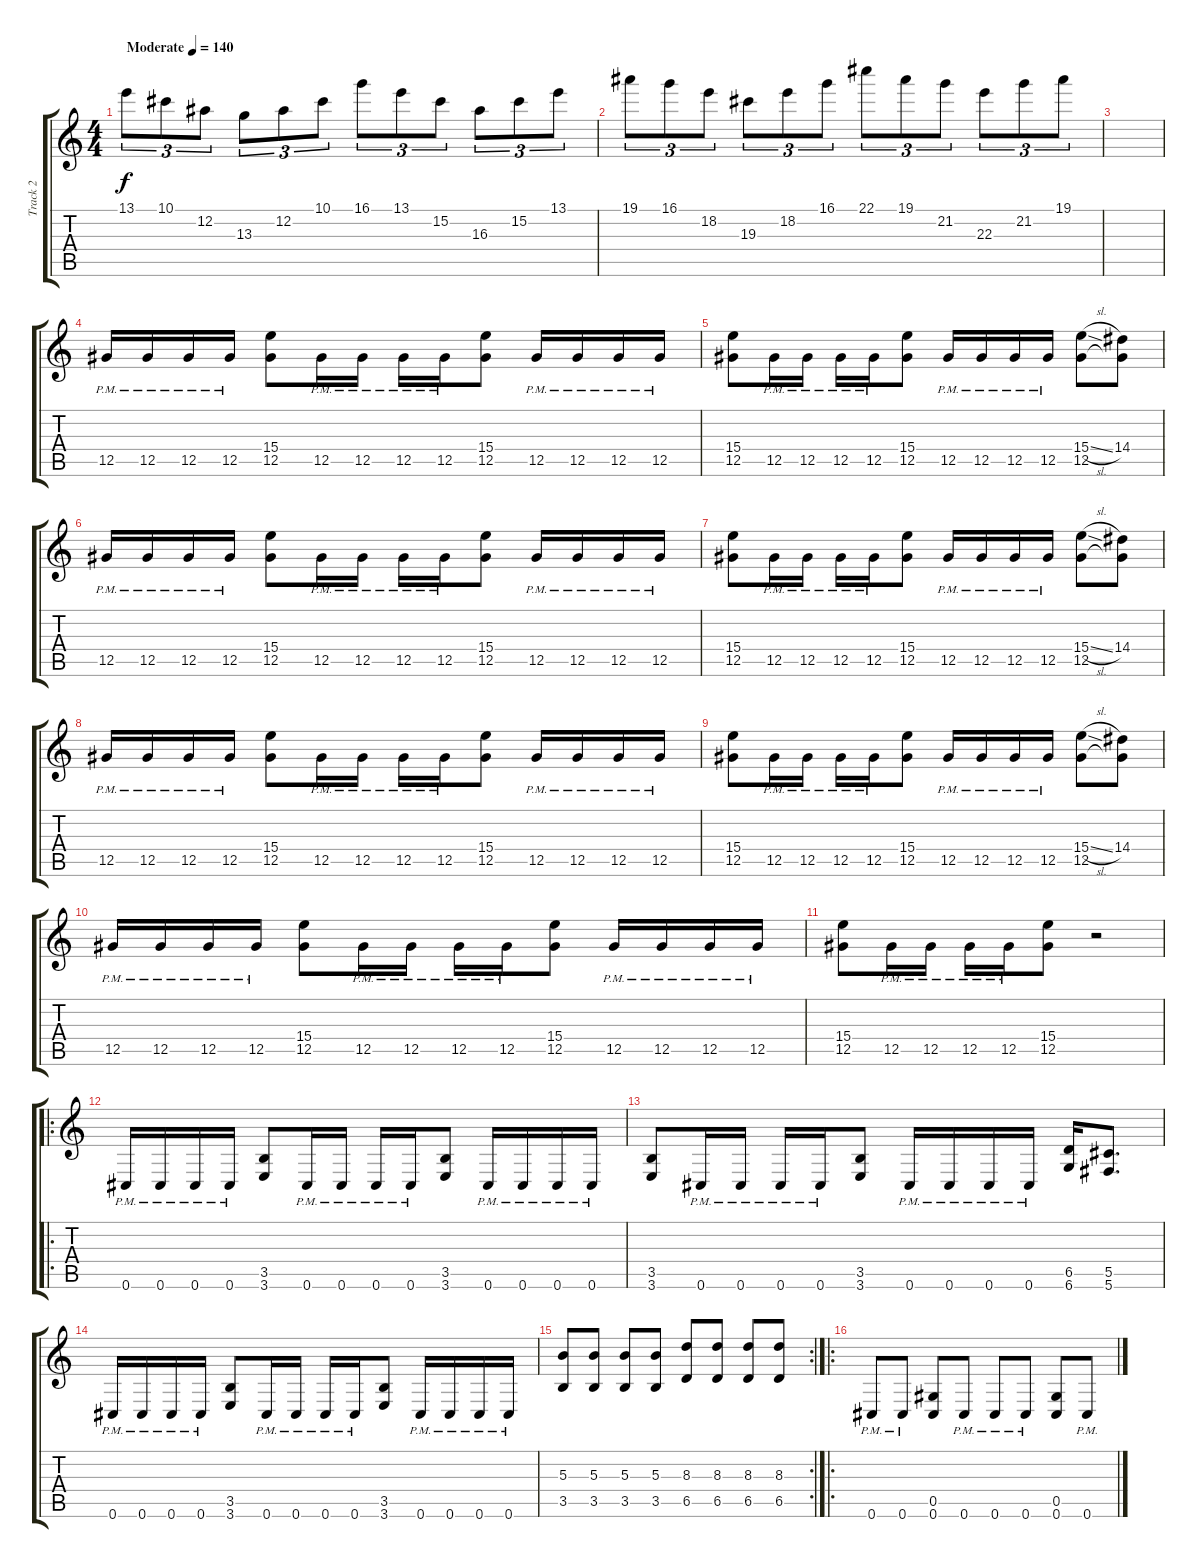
\track ("Track 2" "Track 2") {instrument distortionguitar}
\staff {score tabs}
\tuning (Eb4 Bb3 Gb3 Db3 Ab2 Db2) {hide}
\ts (4 4)
\tempo (140 "Moderate")
\clef g2
\ks c
13.1.8{tu (3 2) dy f instrument distortionguitar} 10.1.8{tu (3 2)} 12.2.8{tu (3 2)} 13.3.8{tu (3 2)} 12.2.8{tu (3 2)} 10.1.8{tu (3 2)} 16.1.8{tu (3 2)} 13.1.8{tu (3 2)} 15.2.8{tu (3 2)} 16.3.8{tu (3 2)} 15.2.8{tu (3 2)} 13.1.8{tu (3 2)} |
19.1.8{tu (3 2)} 16.1.8{tu (3 2)} 18.2.8{tu (3 2)} 19.3.8{tu (3 2)} 18.2.8{tu (3 2)} 16.1.8{tu (3 2)} 22.1.8{tu (3 2)} 19.1.8{tu (3 2)} 21.2.8{tu (3 2)} 22.3.8{tu (3 2)} 21.2.8{tu (3 2)} 19.1.8{tu (3 2)} |
|
12.5{pm}.16 12.5{pm}.16 12.5{pm}.16 12.5{pm}.16 (15.4 12.5).8 12.5{pm}.16 12.5{pm}.16 12.5{pm}.16 12.5{pm}.16 (15.4 12.5).8 12.5{pm}.16 12.5{pm}.16 12.5{pm}.16 12.5{pm}.16 |
(15.4 12.5).8 12.5{pm}.16 12.5{pm}.16 12.5{pm}.16 12.5{pm}.16 (15.4 12.5).8 12.5{pm}.16 12.5{pm}.16 12.5{pm}.16 12.5{pm}.16 (15.4{sl} 12.5).8 (14.4 12.5{t}).8 |
12.5{pm}.16 12.5{pm}.16 12.5{pm}.16 12.5{pm}.16 (15.4 12.5).8 12.5{pm}.16 12.5{pm}.16 12.5{pm}.16 12.5{pm}.16 (15.4 12.5).8 12.5{pm}.16 12.5{pm}.16 12.5{pm}.16 12.5{pm}.16 |
(15.4 12.5).8 12.5{pm}.16 12.5{pm}.16 12.5{pm}.16 12.5{pm}.16 (15.4 12.5).8 12.5{pm}.16 12.5{pm}.16 12.5{pm}.16 12.5{pm}.16 (15.4{sl} 12.5).8 (14.4 12.5{t}).8 |
12.5{pm}.16 12.5{pm}.16 12.5{pm}.16 12.5{pm}.16 (15.4 12.5).8 12.5{pm}.16 12.5{pm}.16 12.5{pm}.16 12.5{pm}.16 (15.4 12.5).8 12.5{pm}.16 12.5{pm}.16 12.5{pm}.16 12.5{pm}.16 |
(15.4 12.5).8 12.5{pm}.16 12.5{pm}.16 12.5{pm}.16 12.5{pm}.16 (15.4 12.5).8 12.5{pm}.16 12.5{pm}.16 12.5{pm}.16 12.5{pm}.16 (15.4{sl} 12.5).8 (14.4 12.5{t}).8 |
12.5{pm}.16 12.5{pm}.16 12.5{pm}.16 12.5{pm}.16 (15.4 12.5).8 12.5{pm}.16 12.5{pm}.16 12.5{pm}.16 12.5{pm}.16 (15.4 12.5).8 12.5{pm}.16 12.5{pm}.16 12.5{pm}.16 12.5{pm}.16 |
(15.4 12.5).8 12.5{pm}.16 12.5{pm}.16 12.5{pm}.16 12.5{pm}.16 (15.4 12.5).8 r.2 |
\ro
0.6{pm}.16 0.6{pm}.16 0.6{pm}.16 0.6{pm}.16 (3.5 3.6).8 0.6{pm}.16 0.6{pm}.16 0.6{pm}.16 0.6{pm}.16 (3.5 3.6).8 0.6{pm}.16 0.6{pm}.16 0.6{pm}.16 0.6{pm}.16 |
(3.5 3.6).8 0.6{pm}.16 0.6{pm}.16 0.6{pm}.16 0.6{pm}.16 (3.5 3.6).8 0.6{pm}.16 0.6{pm}.16 0.6{pm}.16 0.6{pm}.16 (6.5 6.6).16 (5.5 5.6).8{d} |
0.6{pm}.16 0.6{pm}.16 0.6{pm}.16 0.6{pm}.16 (3.5 3.6).8 0.6{pm}.16 0.6{pm}.16 0.6{pm}.16 0.6{pm}.16 (3.5 3.6).8 0.6{pm}.16 0.6{pm}.16 0.6{pm}.16 0.6{pm}.16 |
\rc 2
(5.3 3.5).8 (5.3 3.5).8 (5.3 3.5).8 (5.3 3.5).8 (8.3 6.5).8 (8.3 6.5).8 (8.3 6.5).8 (8.3 6.5).8 |
\ro
0.6{pm}.8 0.6{pm}.8 (0.5 0.6).8 0.6{pm}.8 0.6{pm}.8 0.6{pm}.8 (0.5 0.6).8 0.6{pm}.8
